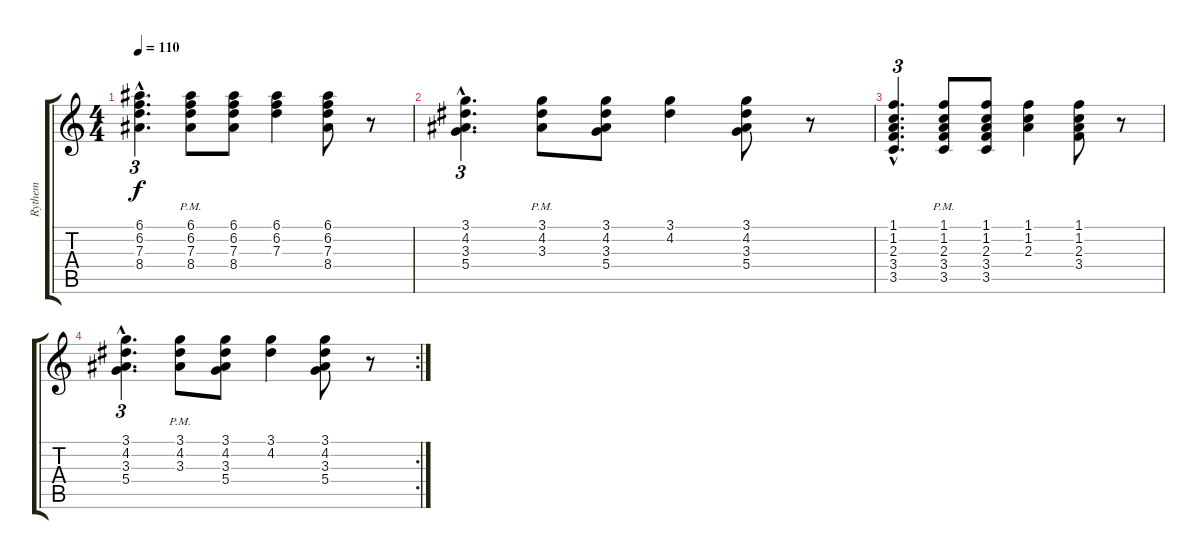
\track ("Rythem" "Rythem") {instrument electricguitarclean}
\staff {score tabs}
\tuning (E4 B3 G3 D3 A2 E2) {hide}
\ts (4 4)
\tempo 110
\clef g2
\ks c
(6.1{hac} 6.2{hac} 7.3{hac} 8.4{hac}).4{d tu (3 2) dy f} (6.1{pm} 6.2{pm} 7.3{pm} 8.4{pm}).8 (6.1 6.2 7.3 8.4).8 (6.1 6.2 7.3).4 (6.1 6.2 7.3 8.4).8 r.8 |
(3.1{hac} 4.2{hac} 3.3{hac} 5.4{hac}).4{d tu (3 2)} (3.1{pm} 4.2{pm} 3.3{pm}).8 (3.1 4.2 3.3 5.4).8 (3.1 4.2).4 (3.1 4.2 3.3 5.4).8 r.8 |
(1.1{hac} 1.2{hac} 2.3{hac} 3.4{hac} 3.5{hac}).4{d tu (3 2)} (1.1{pm} 1.2{pm} 2.3{pm} 3.4{pm} 3.5).8 (1.1 1.2 2.3 3.4 3.5).8 (1.1 1.2 2.3).4 (1.1 1.2 2.3 3.4).8 r.8 |
\rc 2
(3.1{hac} 4.2{hac} 3.3{hac} 5.4{hac}).4{d tu (3 2)} (3.1{pm} 4.2{pm} 3.3{pm}).8 (3.1 4.2 3.3 5.4).8 (3.1 4.2).4 (3.1 4.2 3.3 5.4).8 r.8
